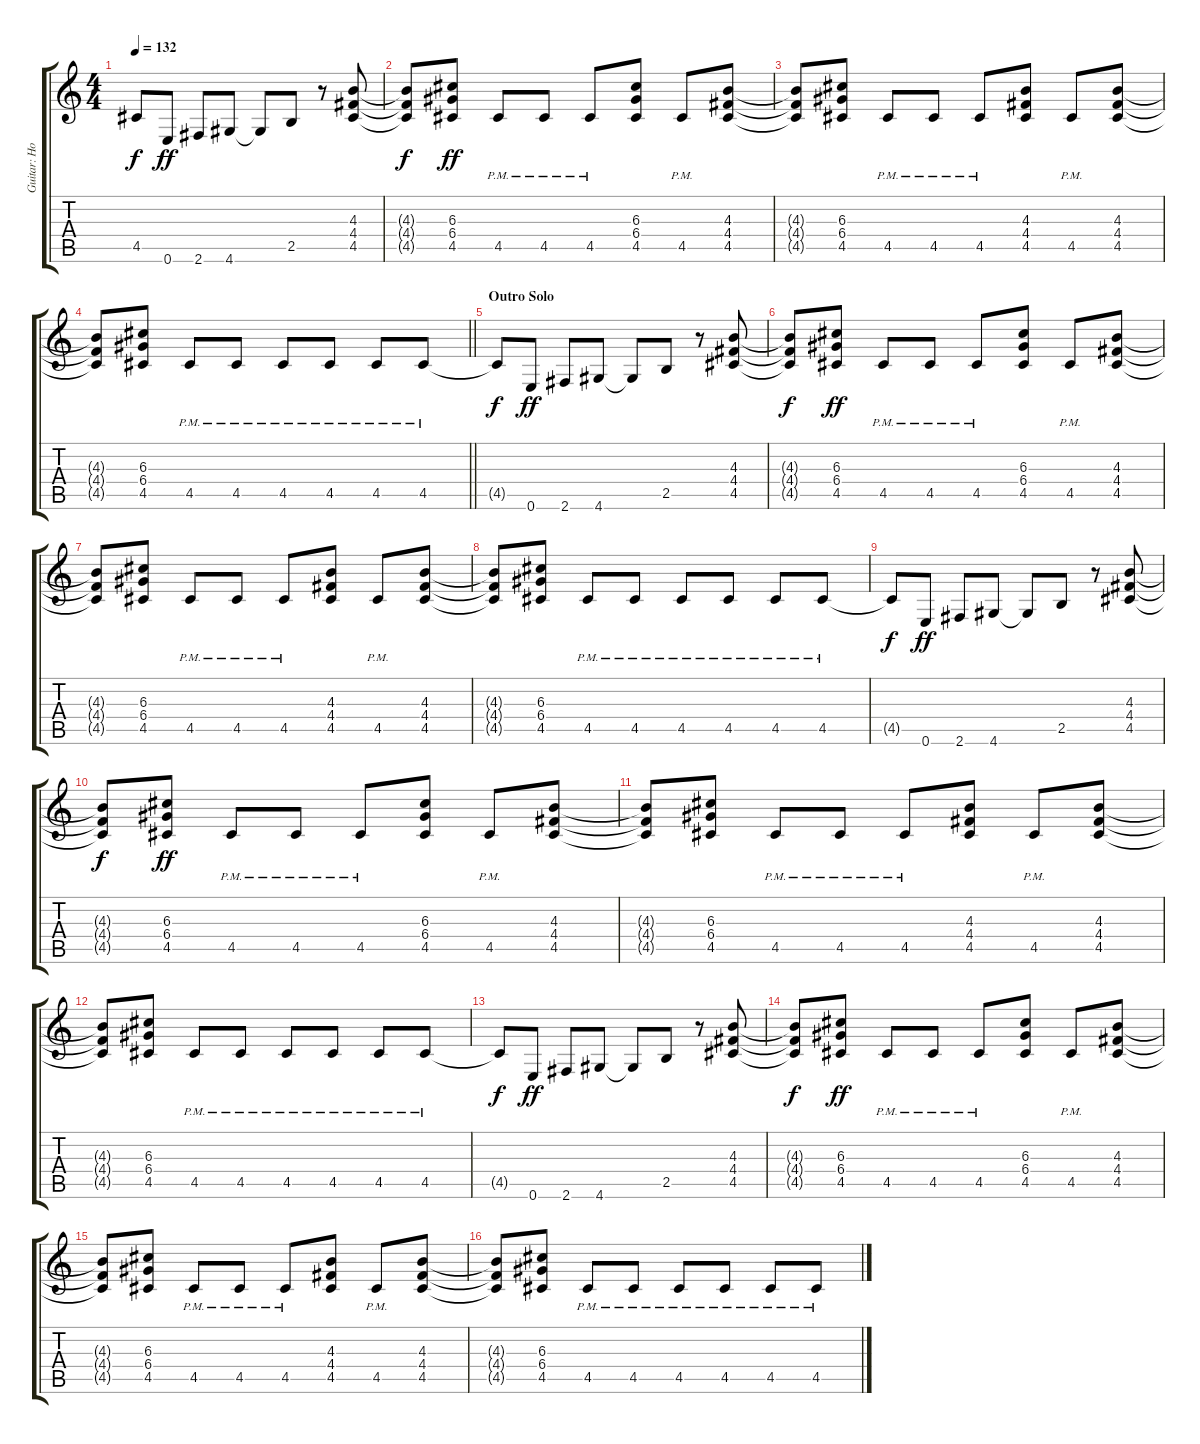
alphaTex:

\track ("Guitar: Howard" "Guitar: Ho") {instrument distortionguitar}
\staff {score tabs}
\tuning (E4 B3 G3 D3 A2 E2) {hide}
\ts (4 4)
\tempo 132
\clef g2
\ks c
4.5{t}.8{dy f} 0.6.8{dy ff} 2.6.8 4.6.8 4.6{t}.8 2.5.8 r.8 (4.3 4.4 4.5).8 |
(4.3{t} 4.4{t} 4.5{t}).8{dy f} (6.3 6.4 4.5).8{dy ff} 4.5{pm}.8 4.5{pm}.8 4.5{pm}.8 (6.3 6.4 4.5).8 4.5{pm}.8 (4.3 4.4 4.5).8 |
(4.3{t} 4.4{t} 4.5{t}).8 (6.3 6.4 4.5).8 4.5{pm}.8 4.5{pm}.8 4.5{pm}.8 (4.3 4.4 4.5).8 4.5{pm}.8 (4.3 4.4 4.5).8 |
\barLineRight lightlight
(4.3{t} 4.4{t} 4.5{t}).8 (6.3 6.4 4.5).8 4.5{pm}.8 4.5{pm}.8 4.5{pm}.8 4.5{pm}.8 4.5{pm}.8 4.5{pm}.8 |
\section ("" "Outro Solo")
4.5{t}.8{dy f} 0.6.8{dy ff} 2.6.8 4.6.8 4.6{t}.8 2.5.8 r.8 (4.3 4.4 4.5).8 |
(4.3{t} 4.4{t} 4.5{t}).8{dy f volume 12} (6.3 6.4 4.5).8{dy ff} 4.5{pm}.8 4.5{pm}.8 4.5{pm}.8 (6.3 6.4 4.5).8 4.5{pm}.8 (4.3 4.4 4.5).8 |
(4.3{t} 4.4{t} 4.5{t}).8 (6.3 6.4 4.5).8 4.5{pm}.8 4.5{pm}.8 4.5{pm}.8 (4.3 4.4 4.5).8 4.5{pm}.8 (4.3 4.4 4.5).8 |
(4.3{t} 4.4{t} 4.5{t}).8 (6.3 6.4 4.5).8 4.5{pm}.8 4.5{pm}.8 4.5{pm}.8 4.5{pm}.8 4.5{pm}.8 4.5{pm}.8 |
4.5{t}.8{dy f} 0.6.8{dy ff} 2.6.8 4.6.8 4.6{t}.8 2.5.8 r.8 (4.3 4.4 4.5).8 |
(4.3{t} 4.4{t} 4.5{t}).8{dy f volume 8} (6.3 6.4 4.5).8{dy ff} 4.5{pm}.8 4.5{pm}.8 4.5{pm}.8 (6.3 6.4 4.5).8 4.5{pm}.8 (4.3 4.4 4.5).8 |
(4.3{t} 4.4{t} 4.5{t}).8 (6.3 6.4 4.5).8 4.5{pm}.8 4.5{pm}.8 4.5{pm}.8 (4.3 4.4 4.5).8 4.5{pm}.8 (4.3 4.4 4.5).8 |
(4.3{t} 4.4{t} 4.5{t}).8 (6.3 6.4 4.5).8 4.5{pm}.8 4.5{pm}.8 4.5{pm}.8 4.5{pm}.8 4.5{pm}.8 4.5{pm}.8 |
4.5{t}.8{dy f} 0.6.8{dy ff} 2.6.8 4.6.8 4.6{t}.8 2.5.8 r.8 (4.3 4.4 4.5).8 |
(4.3{t} 4.4{t} 4.5{t}).8{dy f volume 4} (6.3 6.4 4.5).8{dy ff} 4.5{pm}.8 4.5{pm}.8 4.5{pm}.8 (6.3 6.4 4.5).8 4.5{pm}.8 (4.3 4.4 4.5).8 |
(4.3{t} 4.4{t} 4.5{t}).8 (6.3 6.4 4.5).8 4.5{pm}.8 4.5{pm}.8 4.5{pm}.8 (4.3 4.4 4.5).8 4.5{pm}.8 (4.3 4.4 4.5).8 |
(4.3{t} 4.4{t} 4.5{t}).8 (6.3 6.4 4.5).8 4.5{pm}.8 4.5{pm}.8 4.5{pm}.8 4.5{pm}.8 4.5{pm}.8 4.5{pm}.8
